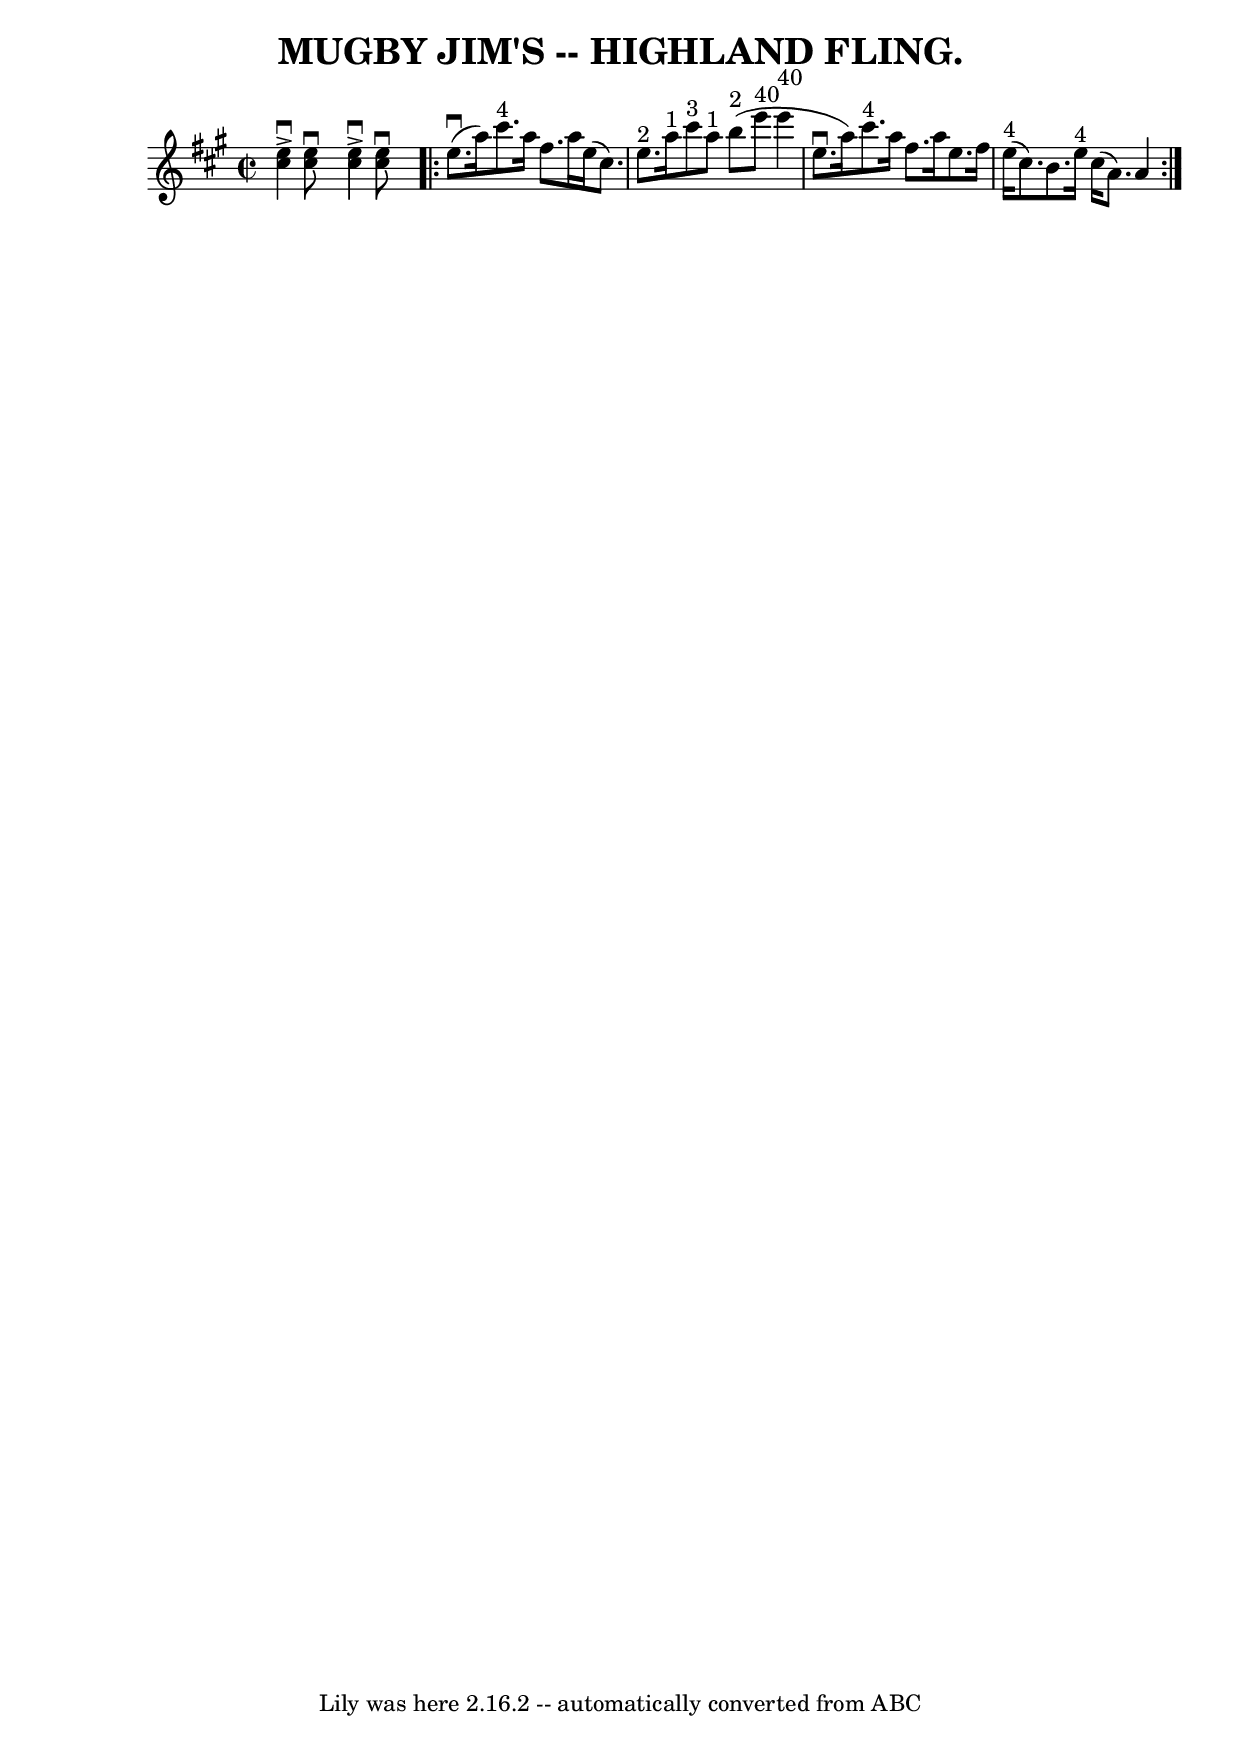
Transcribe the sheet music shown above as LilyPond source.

\version "2.7.40"
\header {
	book = "Ryan's Mammoth Collection of Fiddle Tunes"
	crossRefNumber = "1"
	footnotes = ""
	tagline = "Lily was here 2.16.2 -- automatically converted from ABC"
	title = "MUGBY JIM'S -- HIGHLAND FLING."
}
voicedefault =  {
\set Score.defaultBarType = "empty"

\override Staff.TimeSignature #'style = #'C
 \time 2/2 \key a \major   <<   cis''4 ^\accent^\downbow   e''4   >> <<   
cis''8 ^\downbow   e''4   >>     <<   cis''4 ^\accent^\downbow   e''4   >> <<   
cis''8 ^\downbow   e''4   >>     \repeat volta 2 {     e''8. (^\downbow   a''16 
 -)   cis'''8. ^"4"   a''16    fis''8.    a''16    e''16 (   cis''8.  -)   
\bar "|"     e''8. ^"2"   a''16 ^"1"   cis'''8 ^"3"   a''8 ^"1"     b''8 ^"2"(  
 e'''8 ^"40"     e'''4 ^"40"   \bar "|"       e''8. (^\downbow   a''16  -)   
cis'''8. ^"4"   a''16    fis''8.    a''16    e''8.    fis''16    \bar "|"     
e''16 ^"4"(   cis''8.  -)   b'8.    e''16 ^"4"   cis''16 (   a'8.  -)   a'4    
}   
}

\score{
    <<

	\context Staff="default"
	{
	    \voicedefault 
	}

    >>
	\layout {
	}
	\midi {}
}
